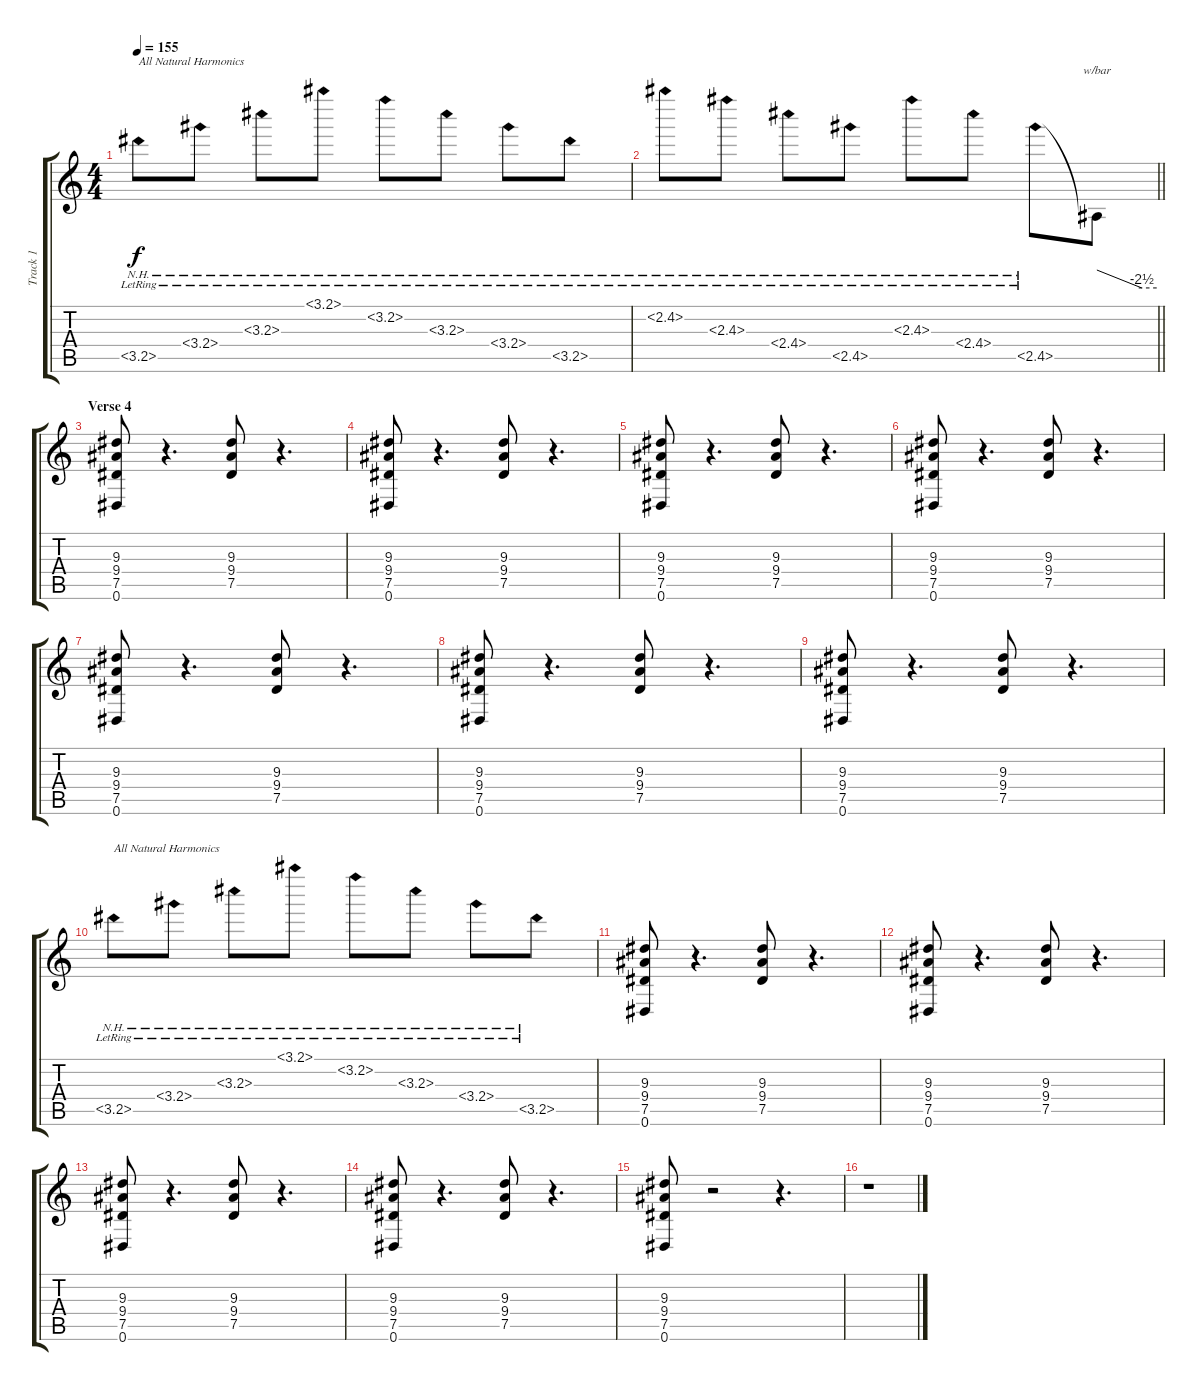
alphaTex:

\track ("Track 1" "Track 1") {instrument distortionguitar}
\staff {score tabs}
\tuning (Eb4 Bb3 Gb3 Db3 Ab2 Eb2) {hide}
\ts (4 4)
\tempo 155
\clef g2
\ks c
3.5{nh lr}.8{txt "All Natural Harmonics" dy f} 3.4{nh lr}.8 3.3{nh lr}.8 3.1{nh lr}.8 3.2{nh lr}.8 3.3{nh lr}.8 3.4{nh lr}.8 3.5{nh lr}.8 |
\barLineRight lightlight
2.2{nh lr}.8 2.3{nh lr}.8 2.4{nh lr}.8 2.5{nh lr}.8 2.3{nh lr}.8 2.4{nh lr}.8 2.5{nh lr}.8 2.5{t}.8{tbe (custom default 0 0 45 -10 60 -10)} |
\section ("" "Verse 4")
(9.3 9.4 7.5 0.6).8 r.4{d} (9.3 9.4 7.5).8 r.4{d} |
(9.3 9.4 7.5 0.6).8 r.4{d} (9.3 9.4 7.5).8 r.4{d} |
(9.3 9.4 7.5 0.6).8 r.4{d} (9.3 9.4 7.5).8 r.4{d} |
(9.3 9.4 7.5 0.6).8 r.4{d} (9.3 9.4 7.5).8 r.4{d} |
(9.3 9.4 7.5 0.6).8 r.4{d} (9.3 9.4 7.5).8 r.4{d} |
(9.3 9.4 7.5 0.6).8 r.4{d} (9.3 9.4 7.5).8 r.4{d} |
(9.3 9.4 7.5 0.6).8 r.4{d} (9.3 9.4 7.5).8 r.4{d} |
3.5{nh lr}.8{txt "All Natural Harmonics"} 3.4{nh lr}.8 3.3{nh lr}.8 3.1{nh lr}.8 3.2{nh lr}.8 3.3{nh lr}.8 3.4{nh lr}.8 3.5{nh lr}.8 |
(9.3 9.4 7.5 0.6).8 r.4{d} (9.3 9.4 7.5).8 r.4{d} |
(9.3 9.4 7.5 0.6).8 r.4{d} (9.3 9.4 7.5).8 r.4{d} |
(9.3 9.4 7.5 0.6).8 r.4{d} (9.3 9.4 7.5).8 r.4{d} |
(9.3 9.4 7.5 0.6).8 r.4{d} (9.3 9.4 7.5).8 r.4{d} |
(9.3 9.4 7.5 0.6).8 r.2 r.4{d} |
r.1
